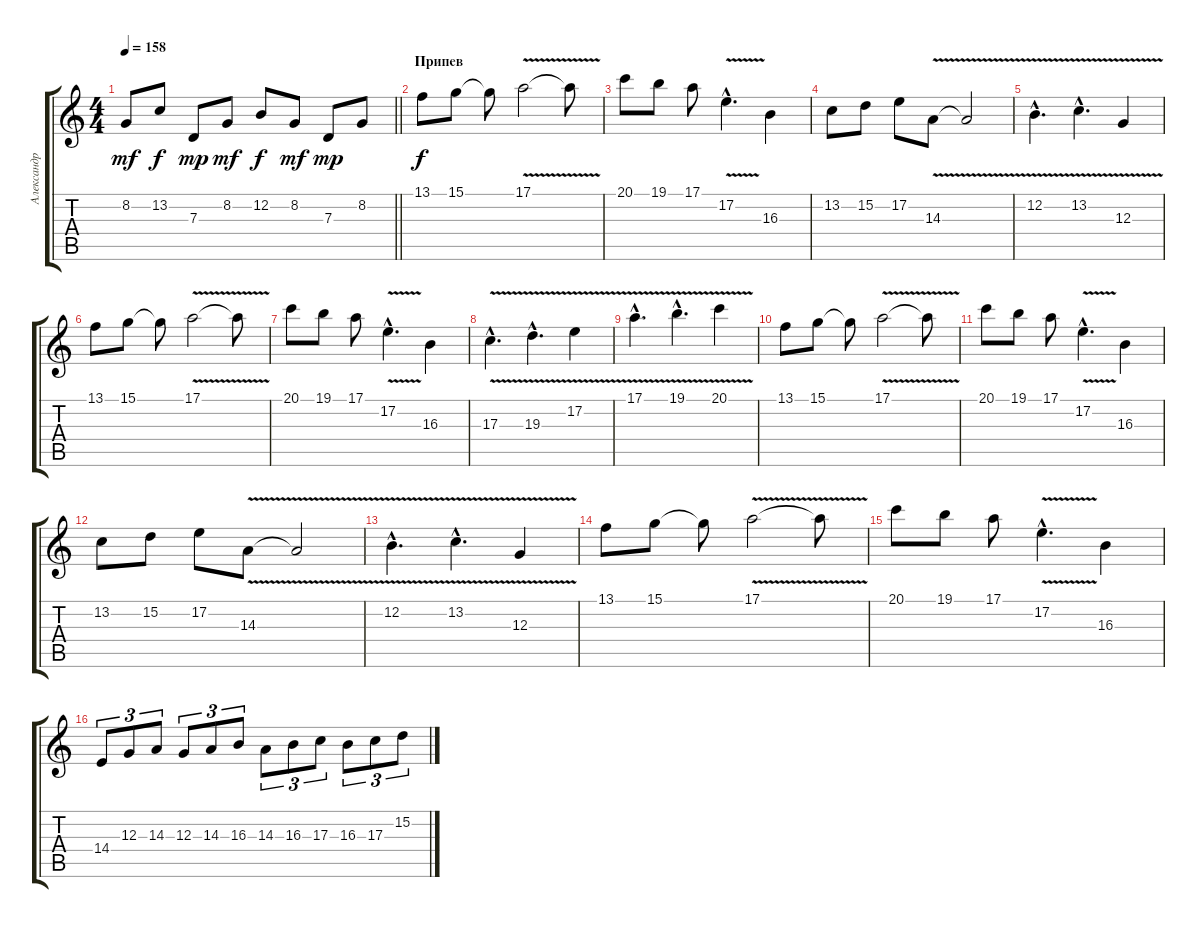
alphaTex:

\track ("Александр \"Wish\" Андрюхин" "Александр ") {instrument piccolo}
\staff {score tabs}
\tuning (E4 B3 G3 D3 A2 E2) {hide}
\ts (4 4)
\tempo 158
\clef g2
\barLineRight lightlight
\ks c
8.2.8{dy mf} 13.2.8{dy f} 7.3.8{dy mp} 8.2.8{dy mf} 12.2.8{dy f} 8.2.8{dy mf} 7.3.8{dy mp} 8.2.8 |
\section ("" "Припев")
13.1.8{dy f} 15.1.8 15.1{t}.8 17.1{v}.2 17.1{t}.8 |
20.1.8 19.1.8 17.1.8 17.2{v hac}.4{d} 16.3.4 |
13.2.8 15.2.8 17.2.8 14.3{v}.8 14.3{t}.2 |
12.2{v hac}.4{d} 13.2{v hac}.4{d} 12.3{v}.4 |
13.1.8 15.1.8 15.1{t}.8 17.1{v}.2 17.1{t}.8 |
20.1.8 19.1.8 17.1.8 17.2{v hac}.4{d} 16.3.4 |
17.3{v hac}.4{d} 19.3{v hac}.4{d} 17.2{v}.4 |
17.1{v hac}.4{d} 19.1{v hac}.4{d} 20.1{v}.4 |
13.1.8 15.1.8 15.1{t}.8 17.1{v}.2 17.1{t}.8 |
20.1.8 19.1.8 17.1.8 17.2{v hac}.4{d} 16.3.4 |
13.2.8 15.2.8 17.2.8 14.3{v}.8 14.3{t}.2 |
12.2{v hac}.4{d} 13.2{v hac}.4{d} 12.3{v}.4 |
13.1.8 15.1.8 15.1{t}.8 17.1{v}.2 17.1{t}.8 |
20.1.8 19.1.8 17.1.8 17.2{v hac}.4{d} 16.3.4 |
14.4.8{tu (3 2)} 12.3.8{tu (3 2)} 14.3.8{tu (3 2)} 12.3.8{tu (3 2)} 14.3.8{tu (3 2)} 16.3.8{tu (3 2)} 14.3.8{tu (3 2)} 16.3.8{tu (3 2)} 17.3.8{tu (3 2)} 16.3.8{tu (3 2)} 17.3.8{tu (3 2)} 15.2.8{tu (3 2)}
